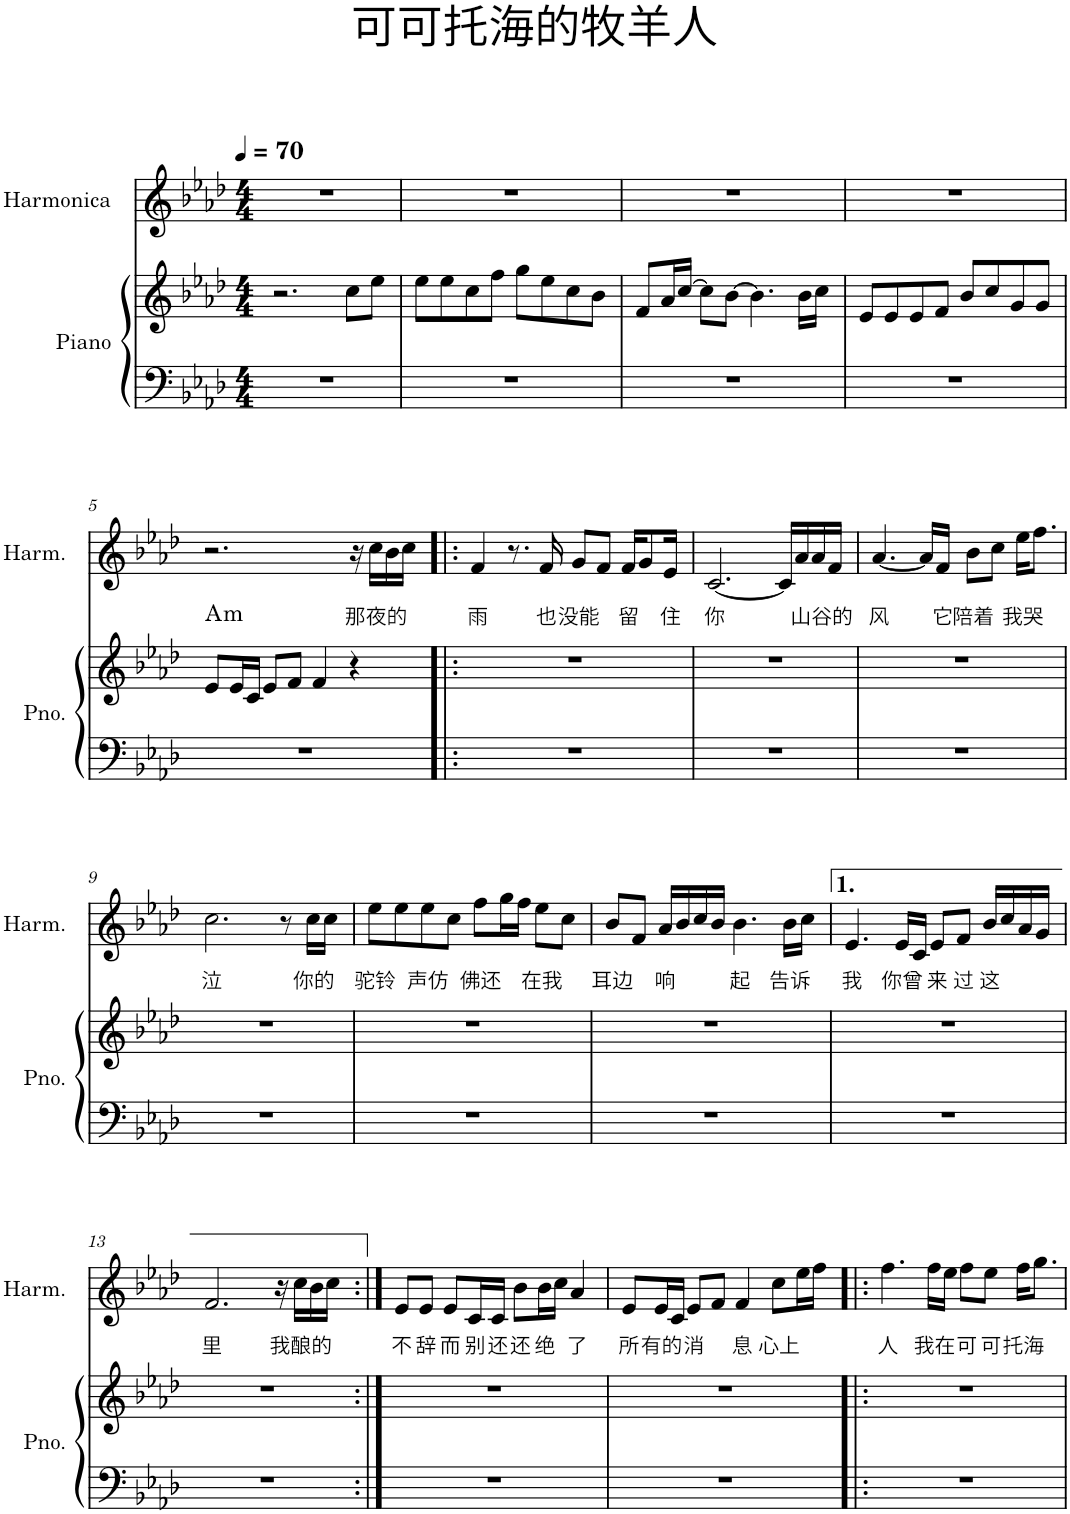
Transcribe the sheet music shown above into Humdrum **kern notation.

**kern	**kern	**harte	**kern	**text
*part2	*part2	*part2	*part1	*part1
*staff3	*staff2	*	*staff1	*staff1
*I"Piano	*	*	*I"Harmonica	*
*I'Pno.	*	*	*I'Harm.	*
*clefF4	*clefG2	*	*clefG2	*
*k[b-e-a-d-]	*k[b-e-a-d-]	*	*k[b-e-a-d-]	*
*M4/4	*M4/4	*	*M4/4	*
*MM70	*MM70	*	*MM70	*
=1	=1	=1	=1	=1
1r	2.r	.	1r	.
.	8cc\L	.	.	.
.	8ee-\J	.	.	.
=2	=2	=2	=2	=2
1r	8ee-\L	.	1r	.
.	8ee-\	.	.	.
.	8cc\	.	.	.
.	8ff\J	.	.	.
.	8gg\L	.	.	.
.	8ee-\	.	.	.
.	8cc\	.	.	.
.	8b-\J	.	.	.
=3	=3	=3	=3	=3
1r	8f/L	.	1r	.
.	16a-/L	.	.	.
.	[16cc/JJ	.	.	.
.	8cc\L]	.	.	.
.	[8b-\J	.	.	.
.	4.b-\]	.	.	.
.	16b-\LL	.	.	.
.	16cc\JJ	.	.	.
=4	=4	=4	=4	=4
1r	8e-/L	.	1r	.
.	8e-/	.	.	.
.	8e-/	.	.	.
.	8f/J	.	.	.
.	8b-/L	.	.	.
.	8cc/	.	.	.
.	8g/	.	.	.
.	8g/J	.	.	.
!!LO:LB:g=z
=5	=5	=5	=5	=5
!	!	!LO:H:kt=m	!	!
1r	8e-/L	A:min	2.r	.
.	16e-/L	.	.	.
.	16c/JJ	.	.	.
.	8e-/L	.	.	.
.	8f/J	.	.	.
.	4f/	.	.	.
.	4r	.	16r	.
!	!	!	!	!LO:LY:b
.	.	.	16cc\LL	那夜的
.	.	.	16b-\	.
.	.	.	16cc\JJ	.
=6!|:	=6!|:	=6!|:	=6!|:	=6!|:
!	!	!	!	!LO:LY:b
1r	1r	.	4f/	雨
.	.	.	8.r	.
!	!	!	!	!LO:LY:b
.	.	.	16f/	也
!	!	!	!	!LO:LY:b
.	.	.	8g/L	没能
.	.	.	8f/J	.
!	!	!	!	!LO:LY:b
.	.	.	16f/KL	留
.	.	.	8g/	.
!	!	!	!	!LO:LY:b
.	.	.	16e-/Jk	住
=7	=7	=7	=7	=7
!	!	!	!	!LO:LY:b
1r	1r	.	[2.c/	你
.	.	.	16c/LL]	.
!	!	!	!	!LO:LY:b
.	.	.	16a-/	山谷的
.	.	.	16a-/	.
.	.	.	16f/JJ	.
=8	=8	=8	=8	=8
!	!	!	!	!LO:LY:b
1r	1r	.	[4.a-/	风
.	.	.	16a-/LL]	.
!	!	!	!	!LO:LY:b
.	.	.	16f/JJ	它
!	!	!	!	!LO:LY:b
.	.	.	8b-\L	陪着
.	.	.	8cc\J	.
!	!	!	!	!LO:LY:b
.	.	.	16ee-\KL	我哭
.	.	.	8.ff\J	.
!!LO:LB:g=z
=9	=9	=9	=9	=9
!	!	!	!	!LO:LY:b
1r	1r	.	2.cc\	泣
.	.	.	8r	.
!	!	!	!	!LO:LY:b
.	.	.	16cc\LL	你的
.	.	.	16cc\JJ	.
=10	=10	=10	=10	=10
!	!	!	!	!LO:LY:b
1r	1r	.	8ee-\L	驼铃
.	.	.	8ee-\	.
!	!	!	!	!LO:LY:b
.	.	.	8ee-\	声仿
.	.	.	8cc\J	.
!	!	!	!	!LO:LY:b
.	.	.	8ff\L	佛还
.	.	.	16gg\L	.
.	.	.	16ff\JJ	.
!	!	!	!	!LO:LY:b
.	.	.	8ee-\L	在我
.	.	.	8cc\J	.
=11	=11	=11	=11	=11
!	!	!	!	!LO:LY:b
1r	1r	.	8b-/L	耳边
.	.	.	8f/J	.
!	!	!	!	!LO:LY:b
.	.	.	16a-/LL	响
.	.	.	16b-/	.
.	.	.	16cc/	.
.	.	.	16b-/JJ	.
!	!	!	!	!LO:LY:b
.	.	.	4.b-\	起
!	!	!	!	!LO:LY:b
.	.	.	16b-\LL	告诉
.	.	.	16cc\JJ	.
=12	=12	=12	=12	=12
!	!	!	!	!LO:LY:b
1r	1r	.	4.e-/	我
!	!	!	!	!LO:LY:b
.	.	.	16e-/LL	你曾
.	.	.	16c/JJ	.
!	!	!	!	!LO:LY:b
.	.	.	8e-/L	来
!	!	!	!	!LO:LY:b
.	.	.	8f/J	过
!	!	!	!	!LO:LY:b
.	.	.	16b-/LL	这
.	.	.	16cc/	.
.	.	.	16a-/	.
.	.	.	16g/JJ	.
!!LO:LB:g=z
=13	=13	=13	=13	=13
!	!	!	!	!LO:LY:b
1r	1r	.	2.f/	里
.	.	.	16r	.
!	!	!	!	!LO:LY:b
.	.	.	16cc\LL	我酿的
.	.	.	16b-\	.
.	.	.	16cc\JJ	.
=14:|!	=14:|!	=14:|!	=14:|!	=14:|!
!	!	!	!	!LO:LY:b
1r	1r	.	8e-/L	不
!	!	!	!	!LO:LY:b
.	.	.	8e-/J	辞
!	!	!	!	!LO:LY:b
.	.	.	8e-/L	而
!	!	!	!	!LO:LY:b
.	.	.	16c/L	别
!	!	!	!	!LO:LY:b
.	.	.	16c/JJ	还
!	!	!	!	!LO:LY:b
.	.	.	8b-\L	还
!	!	!	!	!LO:LY:b
.	.	.	16b-\L	绝
.	.	.	16cc\JJ	.
!	!	!	!	!LO:LY:b
.	.	.	4a-/	了
=15	=15	=15	=15	=15
!	!	!	!	!LO:LY:b
1r	1r	.	8e-/L	所
!	!	!	!	!LO:LY:b
.	.	.	16e-/L	有的
.	.	.	16c/JJ	.
!	!	!	!	!LO:LY:b
.	.	.	8e-/L	消
.	.	.	8f/J	.
!	!	!	!	!LO:LY:b
.	.	.	4f/	息
!	!	!	!	!LO:LY:b
.	.	.	8cc\L	心上
.	.	.	16ee-\L	.
.	.	.	16ff\JJ	.
=16!|:	=16!|:	=16!|:	=16!|:	=16!|:
!	!	!	!	!LO:LY:b
1r	1r	.	4.ff\	人
!	!	!	!	!LO:LY:b
.	.	.	16ff\LL	我在
.	.	.	16ee-\JJ	.
!	!	!	!	!LO:LY:b
.	.	.	8ff\L	可
!	!	!	!	!LO:LY:b
.	.	.	8ee-\J	可
!	!	!	!	!LO:LY:b
.	.	.	16ff\KL	托海
.	.	.	8.gg\J	.
=	=	=	=	=
*-	*-	*-	*-	*-
